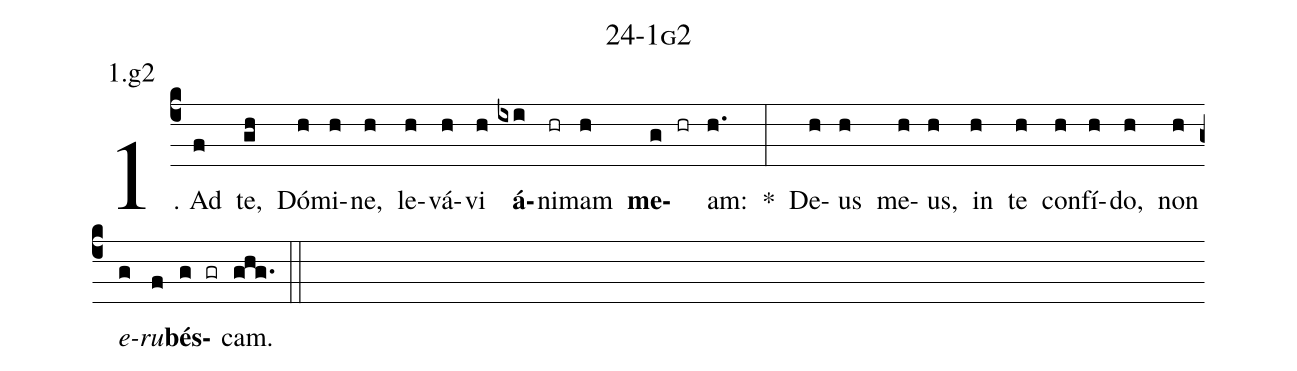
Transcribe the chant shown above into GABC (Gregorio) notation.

name: 24-1g2;
annotation: 1.g2;
%%
(c4)1. Ad(f) te,(gh) Dó(h)mi(h)ne,(h) le(h)vá(h)vi(h) <b>á</b>(ixi)ni(hr)mam(h) <b>me</b>(g hr)am:(h.) *(:) De(h)us(h) me(h)us,(h) in(h) te(h) con(h)fí(h)do,(h) non(h) <i>e</i>(g)<i>ru</i>(f)<b>bés</b>(g gr)cam.(ghg.) (::)
